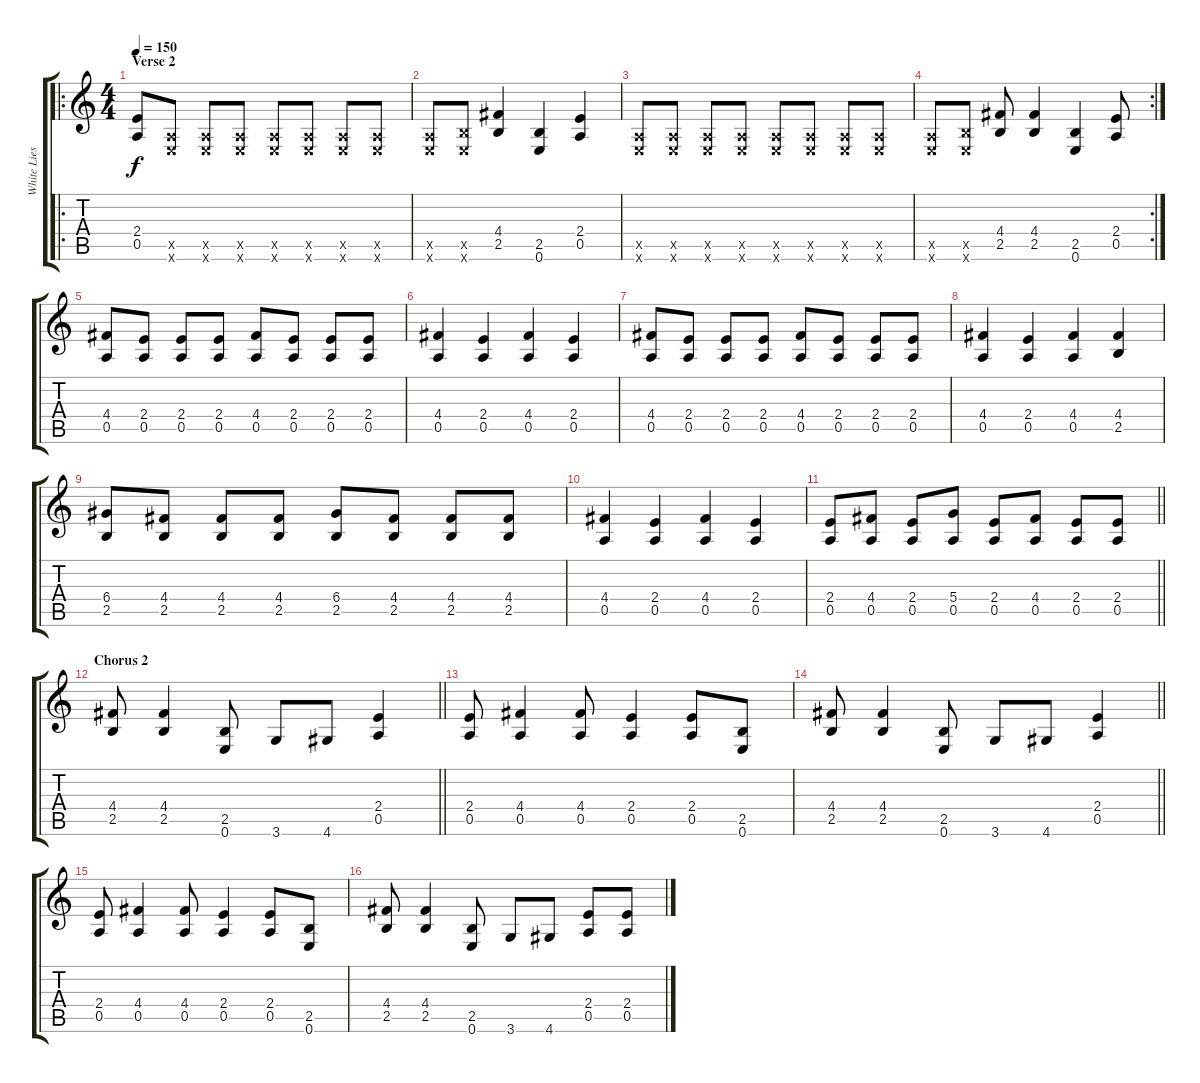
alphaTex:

\track ("White Lies" "White Lies") {instrument overdrivenguitar}
\staff {score tabs}
\tuning (E4 B3 G3 D3 A2 E2) {hide}
\ro
\ts (4 4)
\section ("" "Verse 2")
\tempo 150
\clef g2
\ks c
(2.4{t} 0.5{t}).8{dy f} (0.5{x} 0.6{x}).8 (0.5{x} 0.6{x}).8 (0.5{x} 0.6{x}).8 (0.5{x} 0.6{x}).8 (0.5{x} 0.6{x}).8 (0.5{x} 0.6{x}).8 (0.5{x} 0.6{x}).8 |
(0.5{x} 0.6{x}).8 (2.5{x} 0.6{x}).8 (4.4 2.5).4 (2.5 0.6).4 (2.4 0.5).4 |
(0.5{x} 0.6{x}).8 (0.5{x} 0.6{x}).8 (0.5{x} 0.6{x}).8 (0.5{x} 0.6{x}).8 (0.5{x} 0.6{x}).8 (0.5{x} 0.6{x}).8 (0.5{x} 0.6{x}).8 (0.5{x} 0.6{x}).8 |
\rc 2
(0.5{x} 0.6{x}).8 (2.5{x} 0.6{x}).8 (4.4 2.5).8 (4.4 2.5).4 (2.5 0.6).4 (2.4 0.5).8 |
(4.4 0.5).8 (2.4 0.5).8 (2.4 0.5).8 (2.4 0.5).8 (4.4 0.5).8 (2.4 0.5).8 (2.4 0.5).8 (2.4 0.5).8 |
(4.4 0.5).4 (2.4 0.5).4 (4.4 0.5).4 (2.4 0.5).4 |
(4.4 0.5).8 (2.4 0.5).8 (2.4 0.5).8 (2.4 0.5).8 (4.4 0.5).8 (2.4 0.5).8 (2.4 0.5).8 (2.4 0.5).8 |
(4.4 0.5).4 (2.4 0.5).4 (4.4 0.5).4 (4.4 2.5).4 |
(6.4 2.5).8 (4.4 2.5).8 (4.4 2.5).8 (4.4 2.5).8 (6.4 2.5).8 (4.4 2.5).8 (4.4 2.5).8 (4.4 2.5).8 |
(4.4 0.5).4 (2.4 0.5).4 (4.4 0.5).4 (2.4 0.5).4 |
\barLineRight lightlight
(2.4 0.5).8 (4.4 0.5).8 (2.4 0.5).8 (5.4 0.5).8 (2.4 0.5).8 (4.4 0.5).8 (2.4 0.5).8 (2.4 0.5).8 |
\section ("" "Chorus 2")
\barLineRight lightlight
(4.4 2.5).8 (4.4 2.5).4 (2.5 0.6).8 3.6.8 4.6.8 (2.4 0.5).4 |
(2.4 0.5).8 (4.4 0.5).4 (4.4 0.5).8 (2.4 0.5).4 (2.4 0.5).8 (2.5 0.6).8 |
\barLineRight lightlight
(4.4 2.5).8 (4.4 2.5).4 (2.5 0.6).8 3.6.8 4.6.8 (2.4 0.5).4 |
(2.4 0.5).8 (4.4 0.5).4 (4.4 0.5).8 (2.4 0.5).4 (2.4 0.5).8 (2.5 0.6).8 |
(4.4 2.5).8 (4.4 2.5).4 (2.5 0.6).8 3.6.8 4.6.8 (2.4 0.5).8 (2.4 0.5).8
